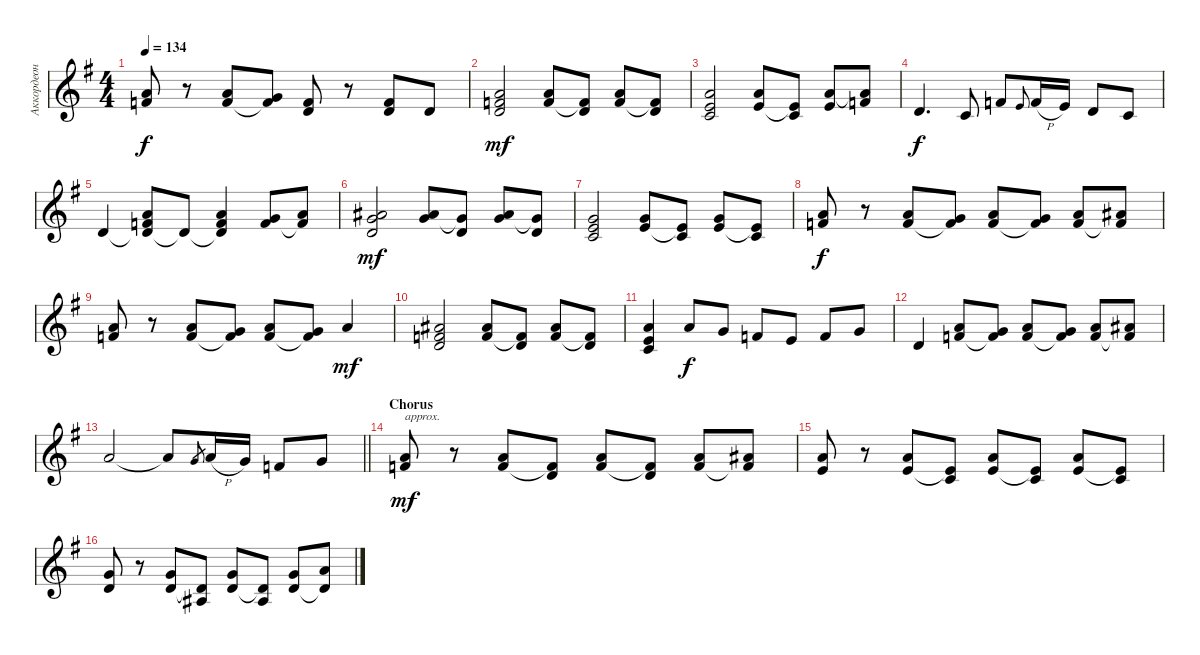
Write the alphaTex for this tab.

\track ("Аккордеон" "Аккордеон") {instrument accordion}
\staff {score}
\tuning (E4 B3 G3 D3 A2 E2) {hide}
\ts (4 4)
\tempo 134
\clef g2
\ks eminor
(5.1 6.2).8{dy f} r.8 (5.1 6.2).8 (3.1 6.2{t}).8 (1.1 3.2).8 r.8 (1.1 3.2).8 3.2.8 |
(5.1 6.2 7.3).2{dy mf} (5.1 6.2).8 (6.2{t} 7.3).8 (5.1 6.2).8 (6.2{t} 7.3).8 |
(5.1 5.2 5.3).2 (5.1 5.2).8 (5.2{t} 5.3).8 (5.1 5.2).8 (5.1{t} 6.2).8 |
3.2.4{d dy f} 5.3.8 6.2.8 5.2.8{gr onbeat} 6.2{h}.16 5.2.16 3.2.8 5.3.8 |
7.3.4 (5.1 6.2 7.3{t}).8 7.3{t}.8 (5.1 6.2 7.3{t}).4 (3.1 6.2).8 (5.1 6.2{t}).8 |
(6.1 8.2 7.3).2{dy mf} (6.1 8.2).8 (8.2{t} 7.3).8 (6.1 8.2).8 (8.2{t} 7.3).8 |
(3.1 5.2 5.3).2 (3.1 5.2).8 (5.2{t} 5.3).8 (3.1 5.2).8 (5.2{t} 5.3).8 |
(5.1 6.2).8{dy f} r.8 (5.1 6.2).8 (3.1 6.2{t}).8 (5.1 6.2).8 (3.1 6.2{t}).8 (5.1 6.2).8 (6.1 6.2{t}).8 |
(5.1 6.2).8 r.8 (5.1 6.2).8 (3.1 6.2{t}).8 (5.1 6.2).8 (3.1 6.2{t}).8 5.1.4{dy mf} |
(6.1 6.2 7.3).2 (6.1 6.2).8 (6.2{t} 7.3).8 (6.1 6.2).8 (6.2{t} 7.3).8 |
(5.1 5.2 5.3).4 5.1.8{dy f} 3.1.8 6.2.8 5.2.8 6.2.8 3.1.8 |
3.2.4 (5.1 6.2).8 (3.1 6.2{t}).8 (5.1 6.2).8 (3.1 6.2{t}).8 (5.1 6.2).8 (6.1 6.2{t}).8 |
\barLineRight lightlight
5.1.2 5.1{t}.8 3.1.8{gr} 5.1{h}.16 3.1.16 6.2.8 3.1.8 |
\section ("" "Chorus")
(5.1 6.2).8{txt "approx." dy mf} r.8 (5.1 6.2).8 (6.2{t} 7.3).8 (5.1 6.2).8 (6.2{t} 7.3).8 (5.1 6.2).8 (6.1 6.2{t}).8 |
(5.1 5.2).8 r.8 (5.1 5.2).8 (5.2{t} 5.3).8 (5.1 5.2).8 (5.2{t} 5.3).8 (5.1 5.2).8 (5.2{t} 5.3).8 |
(3.1 3.2).8 r.8 (3.1 3.2).8 (3.2{t} 3.3).8 (3.1 3.2).8 (3.2{t} 3.3).8 (3.1 3.2).8 (5.1 3.2{t}).8
